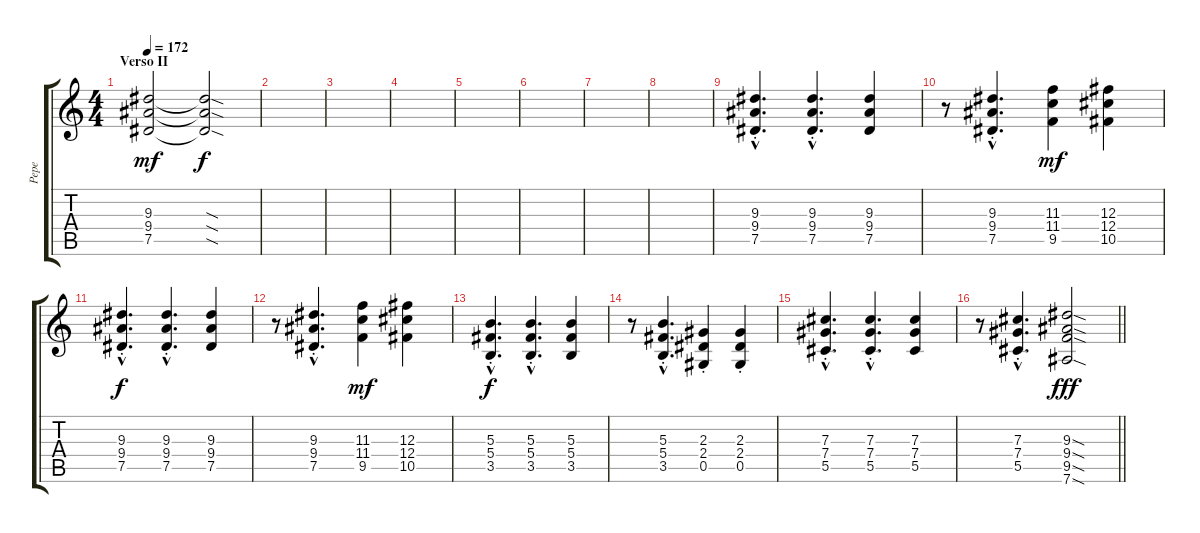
\track ("Pepe" "Pepe") {instrument overdrivenguitar}
\staff {score tabs}
\tuning (Eb4 Bb3 Gb3 Db3 Ab2 Eb2) {hide}
\ts (4 4)
\section ("" "Verso II")
\tempo 172
\clef g2
\ks c
(9.3 9.4 7.5).2{dy mf} (9.3{sod t} 9.4{sod t} 7.5{sod t}).2{dy f} |
|
|
|
|
|
|
|
(9.3{hac st} 9.4{hac st} 7.5{hac st}).4{d volume 13 instrument distortionguitar} (9.3{hac st} 9.4{hac st} 7.5{hac st}).4{d} (9.3 9.4 7.5).4 |
r.8 (9.3{hac st} 9.4{hac st} 7.5{hac st}).4{d} (11.3 11.4 9.5).4{dy mf} (12.3 12.4 10.5).4 |
(9.3{hac st} 9.4{hac st} 7.5{hac st}).4{d dy f} (9.3{hac st} 9.4{hac st} 7.5{hac st}).4{d} (9.3 9.4 7.5).4 |
r.8 (9.3{hac st} 9.4{hac st} 7.5{hac st}).4{d} (11.3 11.4 9.5).4{dy mf} (12.3 12.4 10.5).4 |
(5.3{hac st} 5.4{hac st} 3.5{hac st}).4{d dy f} (5.3{hac st} 5.4{hac st} 3.5{hac st}).4{d} (5.3 5.4 3.5).4 |
r.8 (5.3{hac st} 5.4{hac st} 3.5{hac st}).4{d} (2.3 2.4 0.5{st}).4 (2.3 2.4 0.5{st}).4 |
(7.3{hac st} 7.4{hac st} 5.5{hac st}).4{d} (7.3{hac st} 7.4{hac st} 5.5{hac st}).4{d} (7.3 7.4 5.5).4 |
\barLineRight lightlight
r.8 (7.3{hac st} 7.4{hac st} 5.5{hac st}).4{d} (9.3{sod} 9.4{sod} 9.5{sod} 7.6{sod}).2{dy fff}
